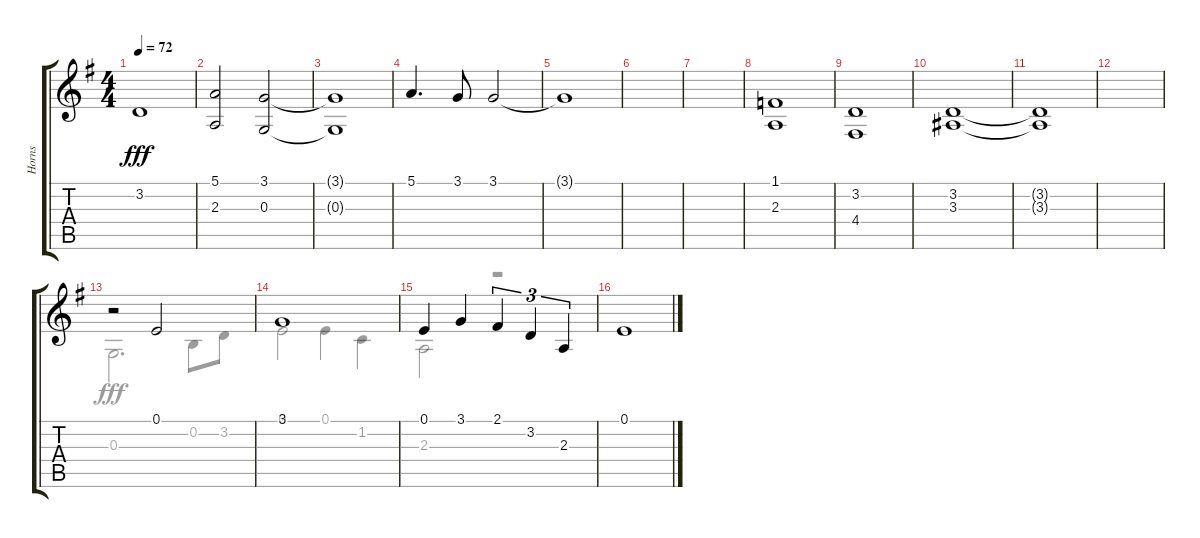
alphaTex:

\track ("Horns" "Horns") {instrument frenchhorn}
\staff {score tabs}
\tuning (E4 B3 G3 D3 A2 E2) {hide}
\voice
\ts (4 4)
\tempo 72
\clef g2
\ks g
3.2{t}.1{dy fff} |
(5.1 2.3).2 (3.1 0.3).2 |
(3.1{t} 0.3{t}).1 |
5.1.4{d} 3.1.8 3.1.2 |
3.1{t}.1 |
|
|
(1.1 2.3).1 |
(3.2 4.4).1 |
(3.2 3.3).1 |
(3.2{t} 3.3{t}).1 |
|
r.2 0.1.2 |
3.1.1 |
0.1.4 3.1.4 2.1.4{tu (3 2)} 3.2.4{tu (3 2)} 2.3.4{tu (3 2)} |
0.1.1
\voice
\clef g2
\ottava regular
\simile none
\ks g
|
|
|
|
|
|
|
|
|
|
|
|
0.3.2{d} 0.2.8 3.2.8 |
0.1.2 0.1.4 1.2.4 |
2.3.2 r.2 |
